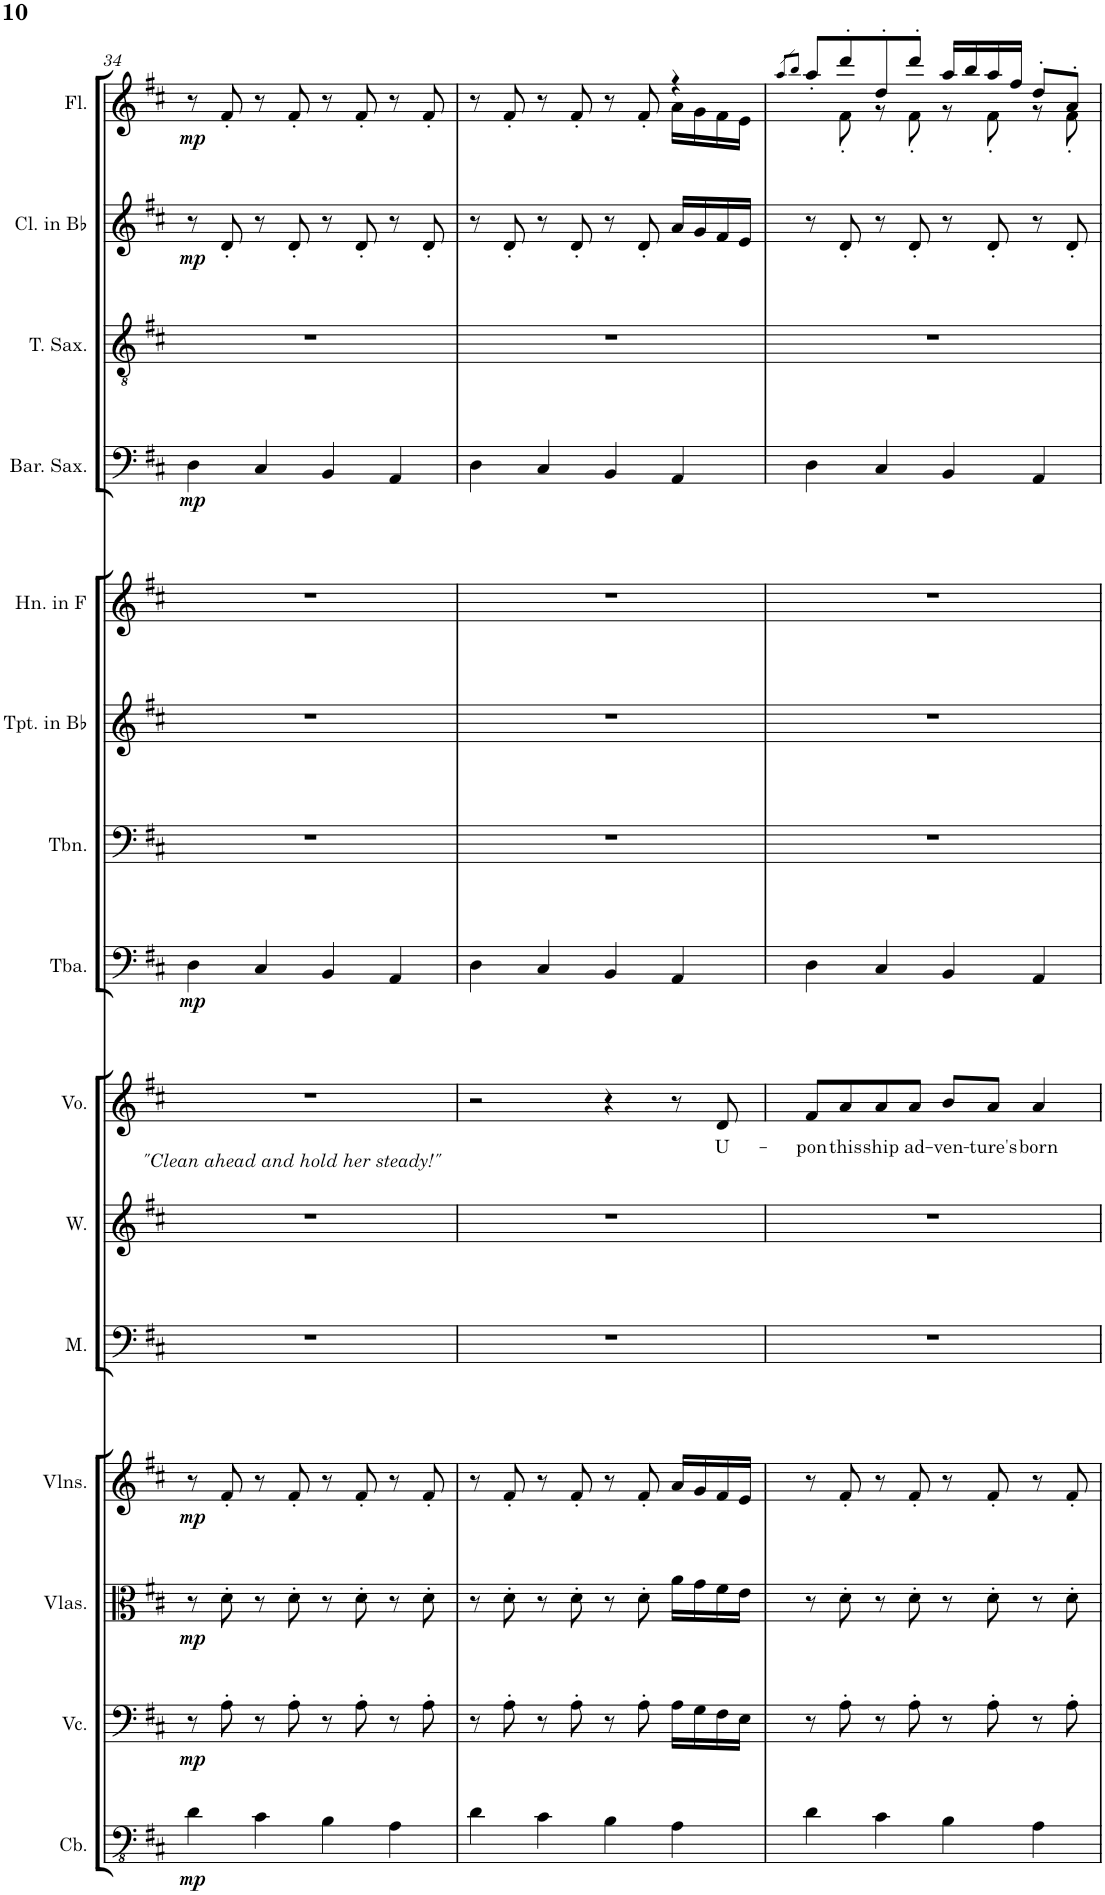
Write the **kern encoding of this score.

**kern	**dynam	**kern	**dynam	**kern	**dynam	**kern	**dynam	**kern	**kern	**kern	**text	**kern	**dynam	**kern	**kern	**kern	**kern	**dynam	**kern	**kern	**dynam	**kern	**dynam
*part15	*part15	*part14	*part14	*part13	*part13	*part12	*part12	*part11	*part10	*part9	*part9	*part8	*part8	*part7	*part6	*part5	*part4	*part4	*part3	*part2	*part2	*part1	*part1
*staff15	*staff15	*staff14	*staff14	*staff13	*staff13	*staff12	*staff12	*staff11	*staff10	*staff9	*staff9	*staff8	*staff8	*staff7	*staff6	*staff5	*staff4	*staff4	*staff3	*staff2	*staff2	*staff1	*staff1
*I"Contrabass	*	*I"Violoncello	*	*I"Violas	*	*I"Violins	*	*I"Men	*I"Women	*I"Voice	*	*I"Tuba	*	*I"Trombone	*I"Trumpet in Bb	*I"Horn in F	*I"Baritone Saxophone	*	*I"Tenor Saxophone	*I"Clarinet in Bb	*	*I"Flute	*
*I'Cb.	*	*I'Vc.	*	*I'Vlas.	*	*I'Vlns.	*	*I'M.	*I'W.	*I'Vo.	*	*I'Tba.	*	*I'Tbn.	*I'Tpt. in Bb	*I'Hn. in F	*I'Bar. Sax.	*	*I'T. Sax.	*I'Cl. in Bb	*	*I'Fl.	*
!!LO:PB:g=z
*clefFv4	*	*clefF4	*	*clefC3	*	*clefG2	*	*clefF4	*clefG2	*clefG2	*	*clefF4	*	*clefF4	*clefG2	*clefG2	*clefF4	*	*clefGv2	*clefG2	*	*clefG2	*
*Trd7c12	*	*	*	*	*	*	*	*	*	*	*	*	*	*	*Trd1c2	*Trd4c7	*Trd12c21	*	*Trd8c14	*Trd1c2	*	*	*
*k[f#c#]	*	*k[f#c#]	*	*k[f#c#]	*	*k[f#c#]	*	*k[f#c#]	*k[f#c#]	*k[f#c#]	*	*k[f#c#]	*	*k[f#c#]	*k[f#c#]	*k[f#c#]	*k[f#c#]	*	*k[f#c#]	*k[f#c#]	*	*k[f#c#]	*
*M4/4	*	*M4/4	*	*M4/4	*	*M4/4	*	*M4/4	*M4/4	*M4/4	*	*M4/4	*	*M4/4	*M4/4	*M4/4	*M4/4	*	*M4/4	*M4/4	*	*M4/4	*
=34	=34	=34	=34	=34	=34	=34	=34	=34	=34	=34	=34	=34	=34	=34	=34	=34	=34	=34	=34	=34	=34	=34	=34
!	!	!	!	!	!	!	!	!	!	!LO:TX:b:i:t="Clean ahead and hold her steady!"	!	!	!	!	!	!	!	!	!	!	!	!	!
!	!LO:DY:b	!	!LO:DY:b	!	!LO:DY:b	!	!LO:DY:b	!	!	!	!	!	!LO:DY:b	!	!	!	!	!LO:DY:b	!	!	!LO:DY:b	!	!LO:DY:b
4D\	mp	8r	mp	8r	mp	8r	mp	1r	1r	1r	.	4D\	mp	1r	1r	1r	4D\	mp	1r	8r	mp	8r	mp
.	.	8A'\	.	8d'\	.	8f#'/	.	.	.	.	.	.	.	.	.	.	.	.	.	8d'/	.	8f#'/	.
4C#\	.	8r	.	8r	.	8r	.	.	.	.	.	4C#/	.	.	.	.	4C#/	.	.	8r	.	8r	.
.	.	8A'\	.	8d'\	.	8f#'/	.	.	.	.	.	.	.	.	.	.	.	.	.	8d'/	.	8f#'/	.
4BB\	.	8r	.	8r	.	8r	.	.	.	.	.	4BB/	.	.	.	.	4BB/	.	.	8r	.	8r	.
.	.	8A'\	.	8d'\	.	8f#'/	.	.	.	.	.	.	.	.	.	.	.	.	.	8d'/	.	8f#'/	.
4AA\	.	8r	.	8r	.	8r	.	.	.	.	.	4AA/	.	.	.	.	4AA/	.	.	8r	.	8r	.
.	.	8A'\	.	8d'\	.	8f#'/	.	.	.	.	.	.	.	.	.	.	.	.	.	8d'/	.	8f#'/	.
=35	=35	=35	=35	=35	=35	=35	=35	=35	=35	=35	=35	=35	=35	=35	=35	=35	=35	=35	=35	=35	=35	=35	=35
*	*	*	*	*	*	*	*	*	*	*	*	*	*	*	*	*	*	*	*	*	*	*^	*
4D\	.	8r	.	8r	.	8r	.	1r	1r	2r	.	4D\	.	1r	1r	1r	4D\	.	1r	8r	.	8r	2.ryy	.
.	.	8A'\	.	8d'\	.	8f#'/	.	.	.	.	.	.	.	.	.	.	.	.	.	8d'/	.	8f#'/	.	.
4C#\	.	8r	.	8r	.	8r	.	.	.	.	.	4C#/	.	.	.	.	4C#/	.	.	8r	.	8r	.	.
.	.	8A'\	.	8d'\	.	8f#'/	.	.	.	.	.	.	.	.	.	.	.	.	.	8d'/	.	8f#'/	.	.
4BB\	.	8r	.	8r	.	8r	.	.	.	4r	.	4BB/	.	.	.	.	4BB/	.	.	8r	.	8r	.	.
.	.	8A'\	.	8d'\	.	8f#'/	.	.	.	.	.	.	.	.	.	.	.	.	.	8d'/	.	8f#'/	.	.
4AA\	.	16A\LL	.	16a\LL	.	16a/LL	.	.	.	8r	.	4AA/	.	.	.	.	4AA/	.	.	16a/LL	.	4r	16a\LL	.
.	.	16G\	.	16g\	.	16g/	.	.	.	.	.	.	.	.	.	.	.	.	.	16g/	.	.	16g\	.
!	!	!	!	!	!	!	!	!	!	!	!LO:LY:b	!	!	!	!	!	!	!	!	!	!	!	!	!
.	.	16F#\	.	16f#\	.	16f#/	.	.	.	8d/	U-	.	.	.	.	.	.	.	.	16f#/	.	.	16f#\	.
.	.	16E\JJ	.	16e\JJ	.	16e/JJ	.	.	.	.	.	.	.	.	.	.	.	.	.	16e/JJ	.	.	16e\JJ	.
=36	=36	=36	=36	=36	=36	=36	=36	=36	=36	=36	=36	=36	=36	=36	=36	=36	=36	=36	=36	=36	=36	=36	=36	=36
.	.	.	.	.	.	.	.	.	.	.	.	.	.	.	.	.	.	.	.	.	.	8qaa/L	.	.
.	.	.	.	.	.	.	.	.	.	.	.	.	.	.	.	.	.	.	.	.	.	8qbb/J	.	.
!	!	!	!	!	!	!	!	!	!	!	!LO:LY:b	!	!	!	!	!	!	!	!	!	!	!	!	!
4D\	.	8r	.	8r	.	8r	.	1r	1r	8f#/L	-pon	4D\	.	1r	1r	1r	4D\	.	1r	8r	.	8aa'/L	8ryy	.
!	!	!	!	!	!	!	!	!	!	!	!LO:LY:b	!	!	!	!	!	!	!	!	!	!	!	!	!
.	.	8A'\	.	8d'\	.	8f#'/	.	.	.	8a/	this	.	.	.	.	.	.	.	.	8d'/	.	8ddd'/	8f#'\	.
!	!	!	!	!	!	!	!	!	!	!	!LO:LY:b	!	!	!	!	!	!	!	!	!	!	!	!	!
4C#\	.	8r	.	8r	.	8r	.	.	.	8a/	ship	4C#/	.	.	.	.	4C#/	.	.	8r	.	8dd'/	8r	.
!	!	!	!	!	!	!	!	!	!	!	!LO:LY:b	!	!	!	!	!	!	!	!	!	!	!	!	!
.	.	8A'\	.	8d'\	.	8f#'/	.	.	.	8a/J	ad-	.	.	.	.	.	.	.	.	8d'/	.	8ddd'/J	8f#'\	.
!	!	!	!	!	!	!	!	!	!	!	!LO:LY:b	!	!	!	!	!	!	!	!	!	!	!	!	!
4BB\	.	8r	.	8r	.	8r	.	.	.	8b/L	-ven-	4BB/	.	.	.	.	4BB/	.	.	8r	.	16aa/LL	8r	.
.	.	.	.	.	.	.	.	.	.	.	.	.	.	.	.	.	.	.	.	.	.	16bb/	.	.
!	!	!	!	!	!	!	!	!	!	!	!LO:LY:b	!	!	!	!	!	!	!	!	!	!	!	!	!
.	.	8A'\	.	8d'\	.	8f#'/	.	.	.	8a/J	-ture's	.	.	.	.	.	.	.	.	8d'/	.	16aa/	8f#'\	.
.	.	.	.	.	.	.	.	.	.	.	.	.	.	.	.	.	.	.	.	.	.	16ff#/JJ	.	.
!	!	!	!	!	!	!	!	!	!	!	!LO:LY:b	!	!	!	!	!	!	!	!	!	!	!	!	!
4AA\	.	8r	.	8r	.	8r	.	.	.	4a/	born	4AA/	.	.	.	.	4AA/	.	.	8r	.	8dd'/L	8r	.
.	.	8A'\	.	8d'\	.	8f#'/	.	.	.	.	.	.	.	.	.	.	.	.	.	8d'/	.	8a'/J	8f#'\	.
*	*	*	*	*	*	*	*	*	*	*	*	*	*	*	*	*	*	*	*	*	*	*v	*v	*
=	=	=	=	=	=	=	=	=	=	=	=	=	=	=	=	=	=	=	=	=	=	=	=
*-	*-	*-	*-	*-	*-	*-	*-	*-	*-	*-	*-	*-	*-	*-	*-	*-	*-	*-	*-	*-	*-	*-	*-
